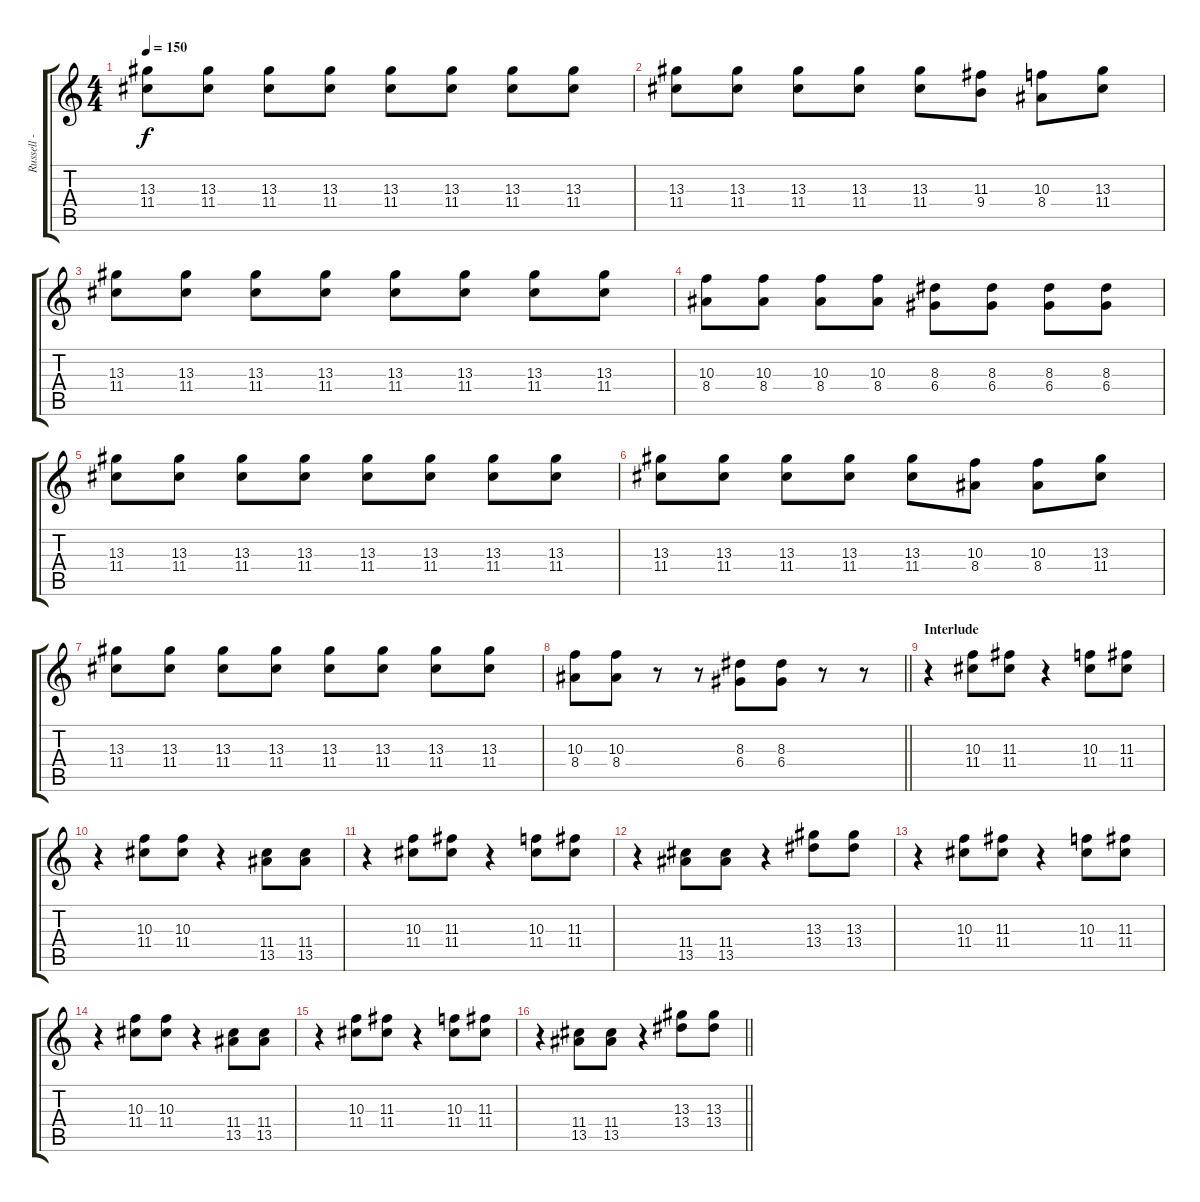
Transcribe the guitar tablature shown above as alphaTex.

\track ("Russell - Lead Guitar" "Russell - ") {instrument overdrivenguitar}
\staff {score tabs}
\tuning (E4 B3 G3 D3 A2 E2) {hide}
\ts (4 4)
\tempo 150
\clef g2
\ks c
(13.3 11.4).8{dy f} (13.3 11.4).8 (13.3 11.4).8 (13.3 11.4).8 (13.3 11.4).8 (13.3 11.4).8 (13.3 11.4).8 (13.3 11.4).8 |
(13.3 11.4).8 (13.3 11.4).8 (13.3 11.4).8 (13.3 11.4).8 (13.3 11.4).8 (11.3 9.4).8 (10.3 8.4).8 (13.3 11.4).8 |
(13.3 11.4).8 (13.3 11.4).8 (13.3 11.4).8 (13.3 11.4).8 (13.3 11.4).8 (13.3 11.4).8 (13.3 11.4).8 (13.3 11.4).8 |
(10.3 8.4).8 (10.3 8.4).8 (10.3 8.4).8 (10.3 8.4).8 (8.3 6.4).8 (8.3 6.4).8 (8.3 6.4).8 (8.3 6.4).8 |
(13.3 11.4).8 (13.3 11.4).8 (13.3 11.4).8 (13.3 11.4).8 (13.3 11.4).8 (13.3 11.4).8 (13.3 11.4).8 (13.3 11.4).8 |
(13.3 11.4).8 (13.3 11.4).8 (13.3 11.4).8 (13.3 11.4).8 (13.3 11.4).8 (10.3 8.4).8 (10.3 8.4).8 (13.3 11.4).8 |
(13.3 11.4).8 (13.3 11.4).8 (13.3 11.4).8 (13.3 11.4).8 (13.3 11.4).8 (13.3 11.4).8 (13.3 11.4).8 (13.3 11.4).8 |
\barLineRight lightlight
(10.3 8.4).8 (10.3 8.4).8 r.8 r.8 (8.3 6.4).8 (8.3 6.4).8 r.8 r.8 |
\section ("" "Interlude")
r.4 (10.3 11.4).8 (11.3 11.4).8 r.4 (10.3 11.4).8 (11.3 11.4).8 |
r.4 (10.3 11.4).8 (10.3 11.4).8 r.4 (11.4 13.5).8 (11.4 13.5).8 |
r.4 (10.3 11.4).8 (11.3 11.4).8 r.4 (10.3 11.4).8 (11.3 11.4).8 |
r.4 (11.4 13.5).8 (11.4 13.5).8 r.4 (13.3 13.4).8 (13.3 13.4).8 |
r.4 (10.3 11.4).8 (11.3 11.4).8 r.4 (10.3 11.4).8 (11.3 11.4).8 |
r.4 (10.3 11.4).8 (10.3 11.4).8 r.4 (11.4 13.5).8 (11.4 13.5).8 |
r.4 (10.3 11.4).8 (11.3 11.4).8 r.4 (10.3 11.4).8 (11.3 11.4).8 |
\barLineRight lightlight
r.4 (11.4 13.5).8 (11.4 13.5).8 r.4 (13.3 13.4).8 (13.3 13.4).8
